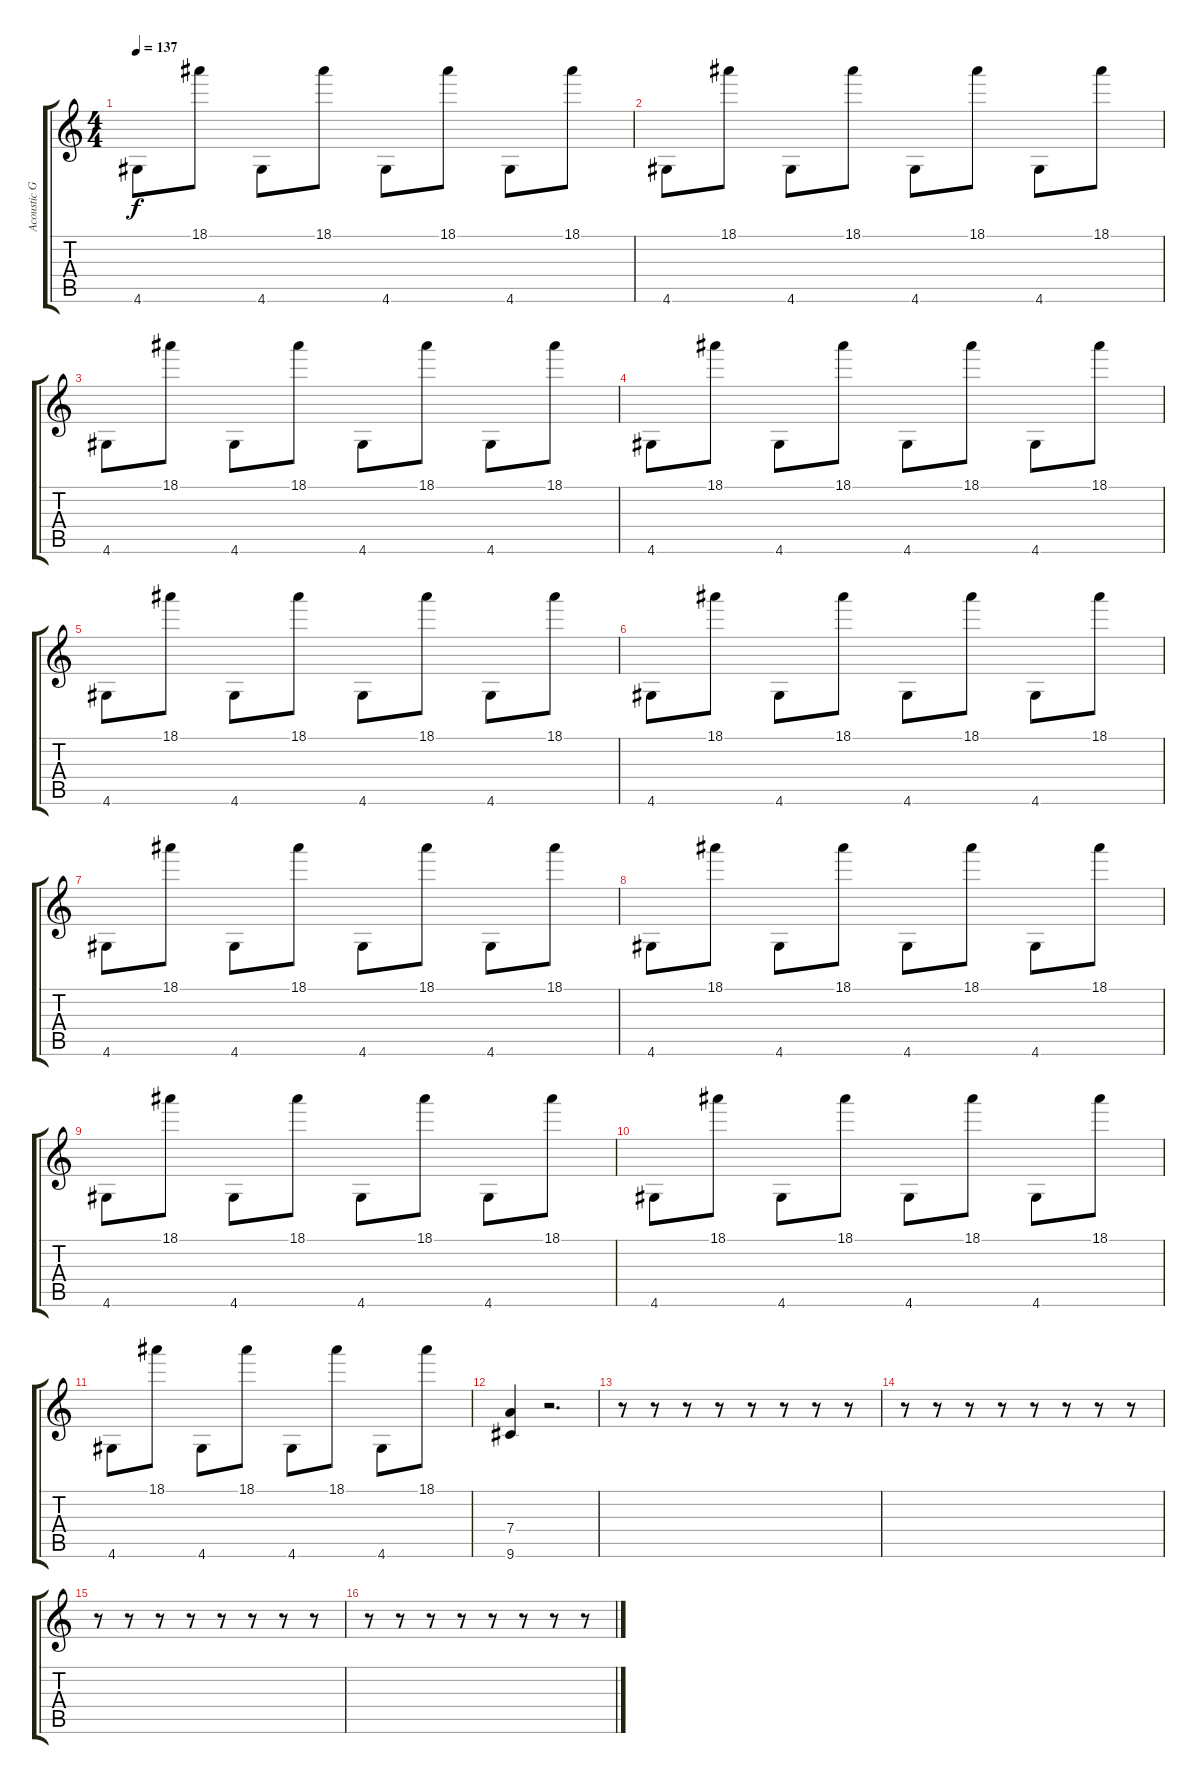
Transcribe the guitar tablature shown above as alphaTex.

\track ("Acoustic Guitar" "Acoustic G") {instrument acousticguitarnylon}
\staff {score tabs}
\tuning (E4 B3 G3 D3 A2 E2) {hide}
\ts (4 4)
\tempo 137
\clef g2
\ks c
4.6.8{dy f} 18.1.8 4.6.8 18.1.8 4.6.8 18.1.8 4.6.8 18.1.8 |
4.6.8 18.1.8 4.6.8 18.1.8 4.6.8 18.1.8 4.6.8 18.1.8 |
4.6.8 18.1.8 4.6.8 18.1.8 4.6.8 18.1.8 4.6.8 18.1.8 |
4.6.8 18.1.8 4.6.8 18.1.8 4.6.8 18.1.8 4.6.8 18.1.8 |
4.6.8 18.1.8 4.6.8 18.1.8 4.6.8 18.1.8 4.6.8 18.1.8 |
4.6.8 18.1.8 4.6.8 18.1.8 4.6.8 18.1.8 4.6.8 18.1.8 |
4.6.8 18.1.8 4.6.8 18.1.8 4.6.8 18.1.8 4.6.8 18.1.8 |
4.6.8 18.1.8 4.6.8 18.1.8 4.6.8 18.1.8 4.6.8 18.1.8 |
4.6.8 18.1.8 4.6.8 18.1.8 4.6.8 18.1.8 4.6.8 18.1.8 |
4.6.8 18.1.8 4.6.8 18.1.8 4.6.8 18.1.8 4.6.8 18.1.8 |
4.6.8 18.1.8 4.6.8 18.1.8 4.6.8 18.1.8 4.6.8 18.1.8 |
(7.4 9.6).4 r.2{d} |
r.8{volume 14} r.8 r.8 r.8 r.8 r.8 r.8 r.8 |
r.8 r.8 r.8 r.8 r.8 r.8 r.8 r.8 |
r.8 r.8 r.8 r.8 r.8 r.8 r.8 r.8 |
r.8 r.8 r.8 r.8 r.8 r.8 r.8 r.8
